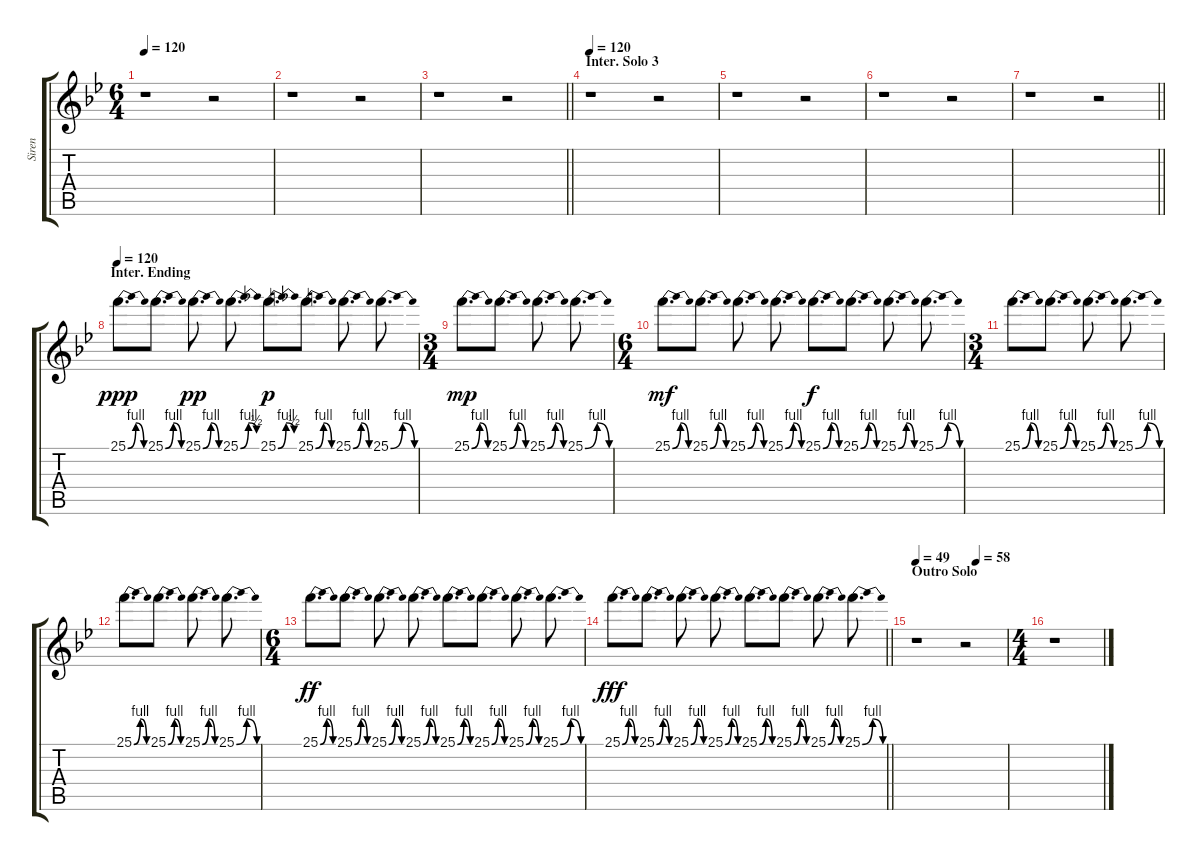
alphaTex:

\track ("Siren" "Siren") {instrument fx8scifi}
\staff {score tabs}
\tuning (E4 B3 G3 D3 A2 E2) {hide}
\ts (6 4)
\tempo 120
\clef g2
\ks bb
r.1{dy ppp} r.2 |
r.1 r.2 |
\barLineRight lightlight
r.1 r.2 |
\section ("" "Inter. Solo 3")
\tempo 120
r.1 r.2 |
r.1 r.2 |
r.1 r.2 |
\barLineRight lightlight
r.1 r.2 |
\section ("" "Inter. Ending")
\tempo 120
25.1{be (bendrelease 0 0 30 4 30 4 60 0)}.8{d} 25.1{be (bendrelease 0 0 30 4 30 4 60 0)}.8{d} 25.1{be (bendrelease 0 0 30 4 30 4 60 0)}.8{d dy pp} 25.1{be (bendrelease 0 0 15 4 30 4 60 2)}.8{d} 25.1{be (bendrelease 0 0 15 4 30 4 60 2)}.8{d dy p} 25.1{be (bendrelease 0 0 30 4 30 4 60 0)}.8{d} 25.1{be (bendrelease 0 0 30 4 30 4 60 0)}.8{d} 25.1{be (bendrelease 0 0 30 4 30 4 60 0)}.8{d} |
\ts (3 4)
25.1{be (bendrelease 0 0 30 4 30 4 60 0)}.8{d dy mp} 25.1{be (bendrelease 0 0 30 4 30 4 60 0)}.8{d} 25.1{be (bendrelease 0 0 30 4 30 4 60 0)}.8{d} 25.1{be (bendrelease 0 0 30 4 30 4 60 0)}.8{d} |
\ts (6 4)
25.1{be (bendrelease 0 0 30 4 30 4 60 0)}.8{d dy mf} 25.1{be (bendrelease 0 0 30 4 30 4 60 0)}.8{d} 25.1{be (bendrelease 0 0 30 4 30 4 60 0)}.8{d} 25.1{be (bendrelease 0 0 30 4 30 4 60 0)}.8{d} 25.1{be (bendrelease 0 0 30 4 30 4 60 0)}.8{d dy f} 25.1{be (bendrelease 0 0 30 4 30 4 60 0)}.8{d} 25.1{be (bendrelease 0 0 30 4 30 4 60 0)}.8{d} 25.1{be (bendrelease 0 0 30 4 30 4 60 0)}.8{d} |
\ts (3 4)
25.1{be (bendrelease 0 0 30 4 30 4 60 0)}.8{d} 25.1{be (bendrelease 0 0 30 4 30 4 60 0)}.8{d} 25.1{be (bendrelease 0 0 30 4 30 4 60 0)}.8{d} 25.1{be (bendrelease 0 0 30 4 30 4 60 0)}.8{d} |
25.1{be (bendrelease 0 0 30 4 30 4 60 0)}.8{d} 25.1{be (bendrelease 0 0 30 4 30 4 60 0)}.8{d} 25.1{be (bendrelease 0 0 30 4 30 4 60 0)}.8{d} 25.1{be (bendrelease 0 0 30 4 30 4 60 0)}.8{d} |
\ts (6 4)
25.1{be (bendrelease 0 0 30 4 30 4 60 0)}.8{d dy ff} 25.1{be (bendrelease 0 0 30 4 30 4 60 0)}.8{d} 25.1{be (bendrelease 0 0 30 4 30 4 60 0)}.8{d} 25.1{be (bendrelease 0 0 30 4 30 4 60 0)}.8{d} 25.1{be (bendrelease 0 0 30 4 30 4 60 0)}.8{d} 25.1{be (bendrelease 0 0 30 4 30 4 60 0)}.8{d} 25.1{be (bendrelease 0 0 30 4 30 4 60 0)}.8{d} 25.1{be (bendrelease 0 0 30 4 30 4 60 0)}.8{d} |
\barLineRight lightlight
25.1{be (bendrelease 0 0 30 4 30 4 60 0)}.8{d dy fff} 25.1{be (bendrelease 0 0 30 4 30 4 60 0)}.8{d} 25.1{be (bendrelease 0 0 30 4 30 4 60 0)}.8{d} 25.1{be (bendrelease 0 0 30 4 30 4 60 0)}.8{d} 25.1{be (bendrelease 0 0 30 4 30 4 60 0)}.8{d} 25.1{be (bendrelease 0 0 30 4 30 4 60 0)}.8{d} 25.1{be (bendrelease 0 0 30 4 30 4 60 0)}.8{d} 25.1{be (bendrelease 0 0 30 4 30 4 60 0)}.8{d} |
\section ("" "Outro Solo")
\tempo 49
\tempo (58 0.6666666666666666)
r.1 r.2 |
\ts (4 4)
r.1
